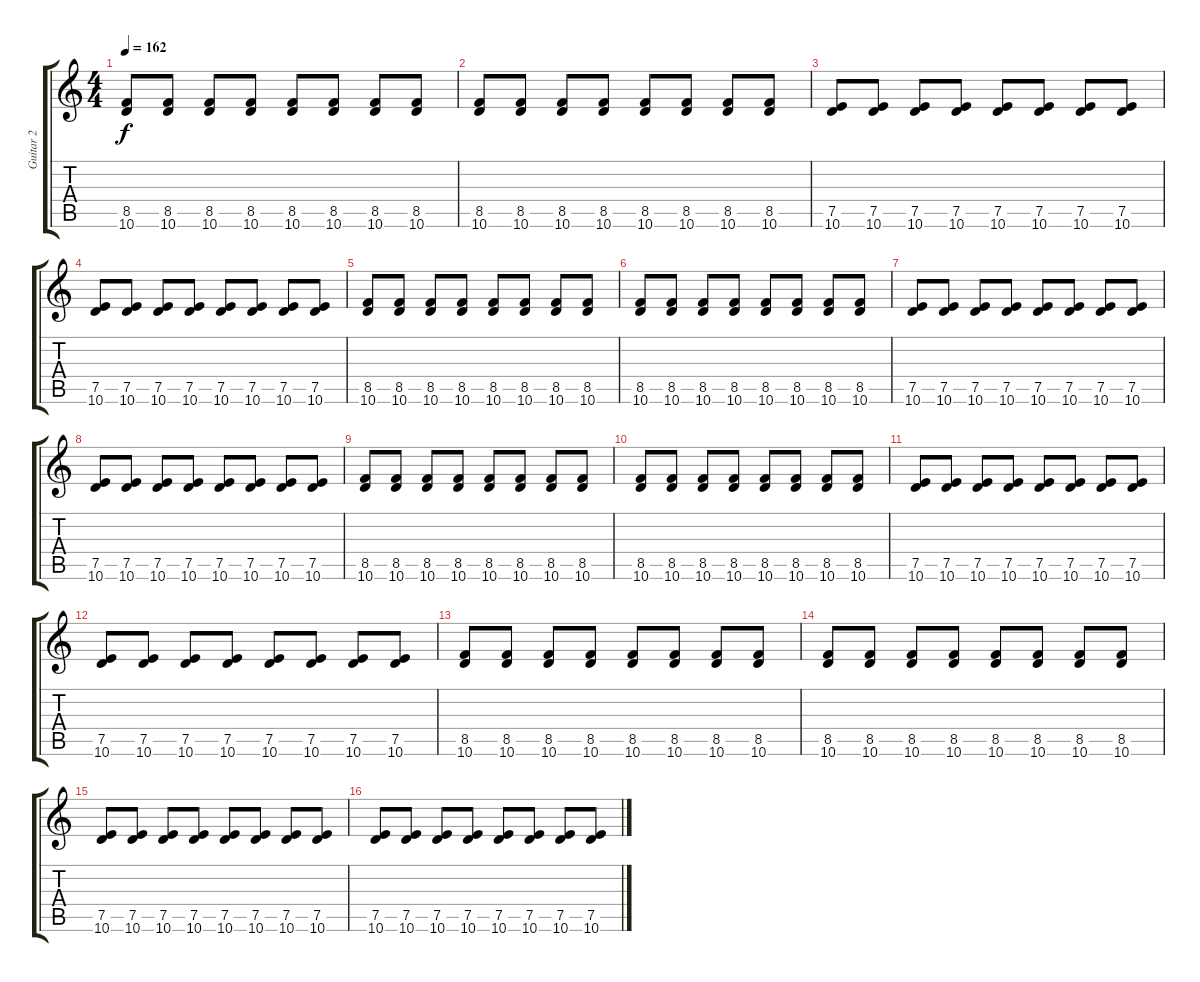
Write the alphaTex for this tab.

\track ("Guitar 2" "Guitar 2") {instrument distortionguitar}
\staff {score tabs}
\tuning (E4 B3 G3 D3 A2 E2) {hide}
\ts (4 4)
\tempo 162
\clef g2
\ks c
(8.5 10.6).8{dy f} (8.5 10.6).8 (8.5 10.6).8 (8.5 10.6).8 (8.5 10.6).8 (8.5 10.6).8 (8.5 10.6).8 (8.5 10.6).8 |
(8.5 10.6).8 (8.5 10.6).8 (8.5 10.6).8 (8.5 10.6).8 (8.5 10.6).8 (8.5 10.6).8 (8.5 10.6).8 (8.5 10.6).8 |
(7.5 10.6).8 (7.5 10.6).8 (7.5 10.6).8 (7.5 10.6).8 (7.5 10.6).8 (7.5 10.6).8 (7.5 10.6).8 (7.5 10.6).8 |
(7.5 10.6).8 (7.5 10.6).8 (7.5 10.6).8 (7.5 10.6).8 (7.5 10.6).8 (7.5 10.6).8 (7.5 10.6).8 (7.5 10.6).8 |
(8.5 10.6).8 (8.5 10.6).8 (8.5 10.6).8 (8.5 10.6).8 (8.5 10.6).8 (8.5 10.6).8 (8.5 10.6).8 (8.5 10.6).8 |
(8.5 10.6).8 (8.5 10.6).8 (8.5 10.6).8 (8.5 10.6).8 (8.5 10.6).8 (8.5 10.6).8 (8.5 10.6).8 (8.5 10.6).8 |
(7.5 10.6).8 (7.5 10.6).8 (7.5 10.6).8 (7.5 10.6).8 (7.5 10.6).8 (7.5 10.6).8 (7.5 10.6).8 (7.5 10.6).8 |
(7.5 10.6).8 (7.5 10.6).8 (7.5 10.6).8 (7.5 10.6).8 (7.5 10.6).8 (7.5 10.6).8 (7.5 10.6).8 (7.5 10.6).8 |
(8.5 10.6).8 (8.5 10.6).8 (8.5 10.6).8 (8.5 10.6).8 (8.5 10.6).8 (8.5 10.6).8 (8.5 10.6).8 (8.5 10.6).8 |
(8.5 10.6).8 (8.5 10.6).8 (8.5 10.6).8 (8.5 10.6).8 (8.5 10.6).8 (8.5 10.6).8 (8.5 10.6).8 (8.5 10.6).8 |
(7.5 10.6).8 (7.5 10.6).8 (7.5 10.6).8 (7.5 10.6).8 (7.5 10.6).8 (7.5 10.6).8 (7.5 10.6).8 (7.5 10.6).8 |
(7.5 10.6).8 (7.5 10.6).8 (7.5 10.6).8 (7.5 10.6).8 (7.5 10.6).8 (7.5 10.6).8 (7.5 10.6).8 (7.5 10.6).8 |
(8.5 10.6).8 (8.5 10.6).8 (8.5 10.6).8 (8.5 10.6).8 (8.5 10.6).8 (8.5 10.6).8 (8.5 10.6).8 (8.5 10.6).8 |
(8.5 10.6).8 (8.5 10.6).8 (8.5 10.6).8 (8.5 10.6).8 (8.5 10.6).8 (8.5 10.6).8 (8.5 10.6).8 (8.5 10.6).8 |
(7.5 10.6).8 (7.5 10.6).8 (7.5 10.6).8 (7.5 10.6).8 (7.5 10.6).8 (7.5 10.6).8 (7.5 10.6).8 (7.5 10.6).8 |
(7.5 10.6).8 (7.5 10.6).8 (7.5 10.6).8 (7.5 10.6).8 (7.5 10.6).8 (7.5 10.6).8 (7.5 10.6).8 (7.5 10.6).8
